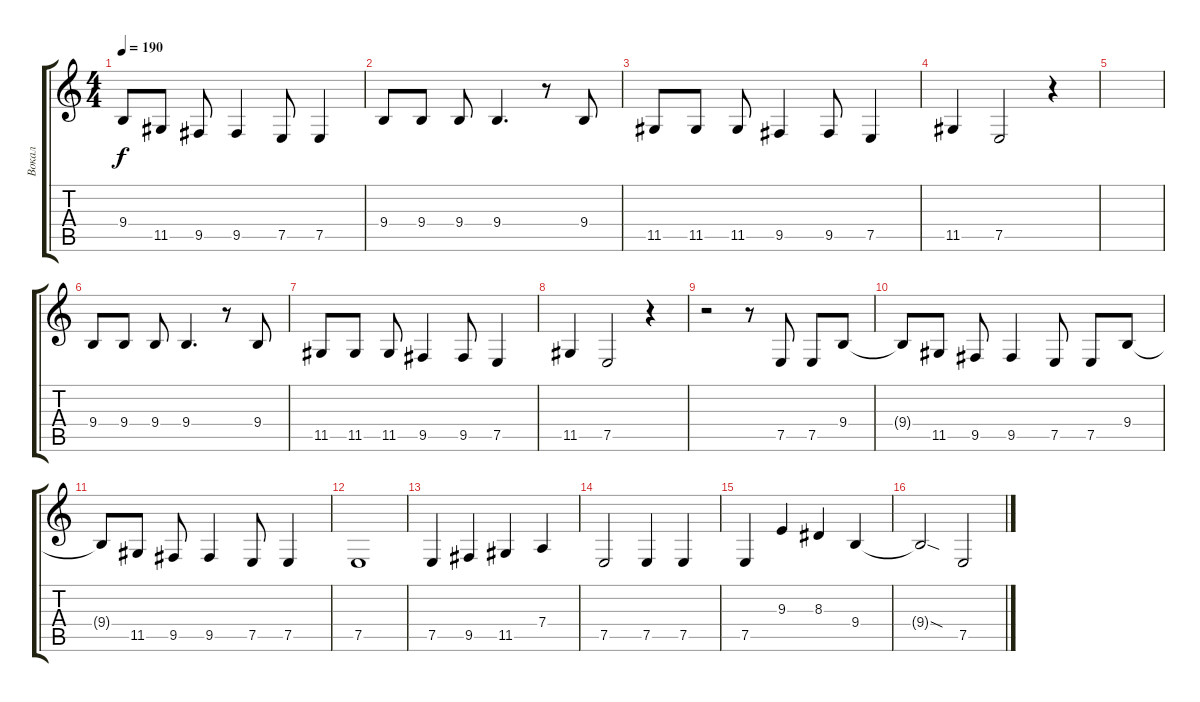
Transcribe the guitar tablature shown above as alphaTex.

\track ("Вокал" "Вокал") {instrument lead2sawtooth}
\staff {score tabs}
\tuning (E4 B3 G3 D3 A2 E2) {hide}
\ts (4 4)
\tempo 190
\clef g2
\ks c
9.4{t}.8{dy f} 11.5.8 9.5.8 9.5.4 7.5.8 7.5.4 |
9.4.8 9.4.8 9.4.8 9.4.4{d} r.8 9.4.8 |
11.5.8 11.5.8 11.5.8 9.5.4 9.5.8 7.5.4 |
11.5.4 7.5.2 r.4 |
|
9.4.8 9.4.8 9.4.8 9.4.4{d} r.8 9.4.8 |
11.5.8 11.5.8 11.5.8 9.5.4 9.5.8 7.5.4 |
11.5.4 7.5.2 r.4 |
r.2 r.8 7.5.8 7.5.8 9.4.8 |
9.4{t}.8 11.5.8 9.5.8 9.5.4 7.5.8 7.5.8 9.4.8 |
9.4{t}.8 11.5.8 9.5.8 9.5.4 7.5.8 7.5.4 |
7.5.1 |
7.5.4 9.5.4 11.5.4 7.4.4 |
7.5.2 7.5.4 7.5.4 |
7.5.4 9.3.4 8.3.4 9.4.4 |
9.4{sod t}.2 7.5.2
